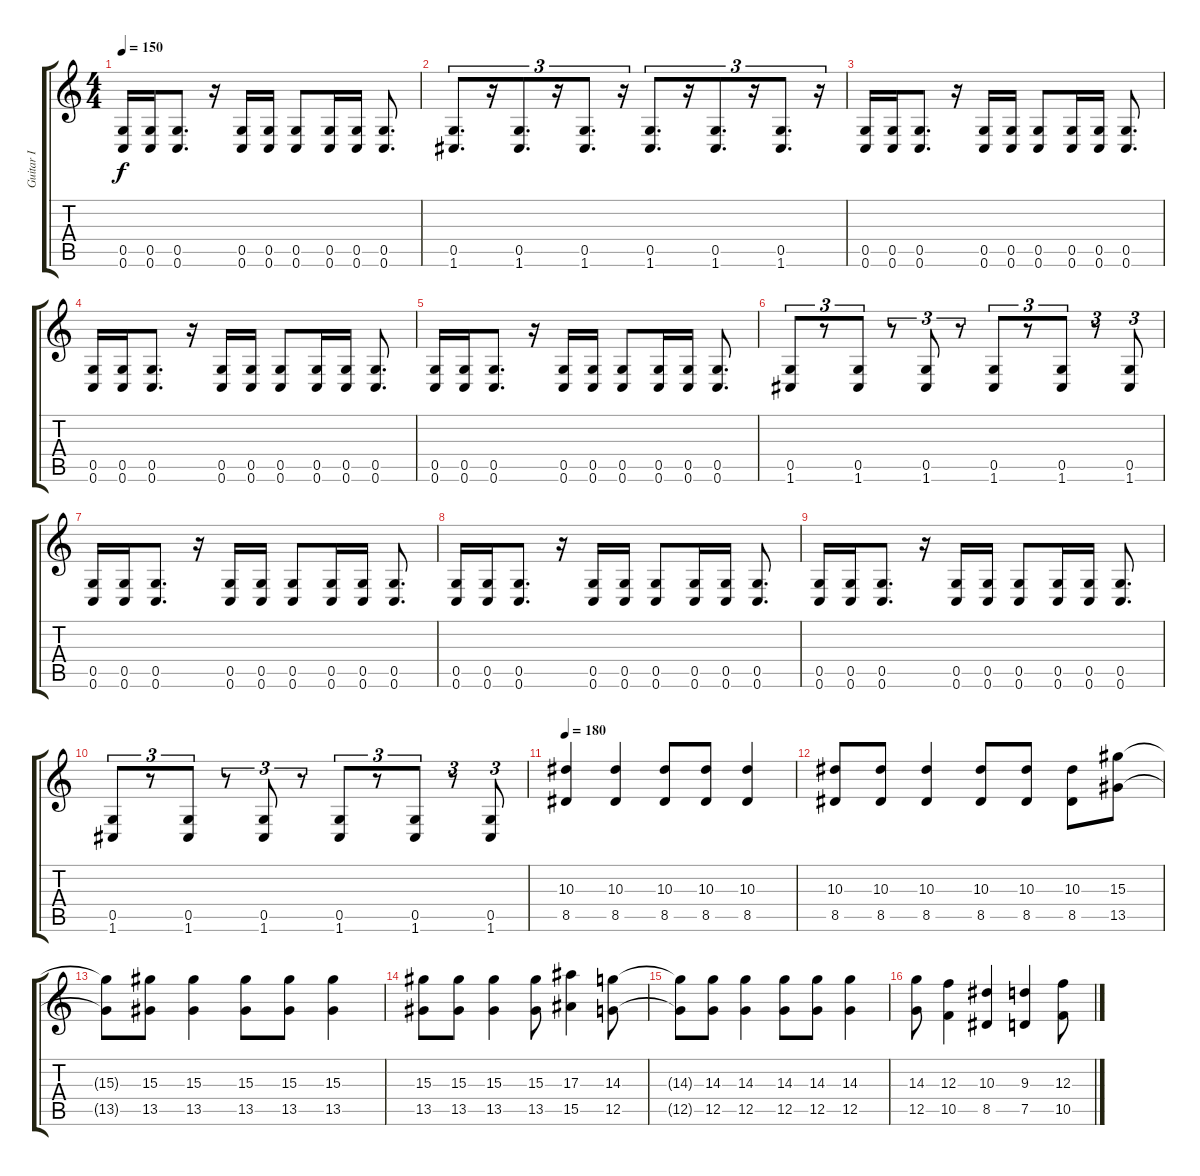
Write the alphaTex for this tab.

\track ("Guitar I" "Guitar I") {instrument distortionguitar}
\staff {score tabs}
\tuning (D4 A3 F3 C3 G2 C2) {hide}
\ts (4 4)
\tempo 150
\clef g2
\ks c
(0.5 0.6).16{dy f} (0.5 0.6).16 (0.5 0.6).8{d} r.16 (0.5 0.6).16 (0.5 0.6).16 (0.5 0.6).8 (0.5 0.6).16 (0.5 0.6).16 (0.5 0.6).8{d} |
(0.5 1.6).8{d tu (3 2)} r.16{tu (3 2)} (0.5 1.6).8{d tu (3 2)} r.16{tu (3 2)} (0.5 1.6).8{d tu (3 2)} r.16{tu (3 2)} (0.5 1.6).8{d tu (3 2)} r.16{tu (3 2)} (0.5 1.6).8{d tu (3 2)} r.16{tu (3 2)} (0.5 1.6).8{d tu (3 2)} r.16{tu (3 2)} |
(0.5 0.6).16 (0.5 0.6).16 (0.5 0.6).8{d} r.16 (0.5 0.6).16 (0.5 0.6).16 (0.5 0.6).8 (0.5 0.6).16 (0.5 0.6).16 (0.5 0.6).8{d} |
(0.5 0.6).16 (0.5 0.6).16 (0.5 0.6).8{d} r.16 (0.5 0.6).16 (0.5 0.6).16 (0.5 0.6).8 (0.5 0.6).16 (0.5 0.6).16 (0.5 0.6).8{d} |
(0.5 0.6).16 (0.5 0.6).16 (0.5 0.6).8{d} r.16 (0.5 0.6).16 (0.5 0.6).16 (0.5 0.6).8 (0.5 0.6).16 (0.5 0.6).16 (0.5 0.6).8{d} |
(0.5 1.6).8{tu (3 2)} r.8{tu (3 2)} (0.5 1.6).8{tu (3 2)} r.8{tu (3 2)} (0.5 1.6).8{tu (3 2)} r.8{tu (3 2)} (0.5 1.6).8{tu (3 2)} r.8{tu (3 2)} (0.5 1.6).8{tu (3 2)} r.8{tu (3 2)} (0.5 1.6).8{tu (3 2)} |
(0.5 0.6).16 (0.5 0.6).16 (0.5 0.6).8{d} r.16 (0.5 0.6).16 (0.5 0.6).16 (0.5 0.6).8 (0.5 0.6).16 (0.5 0.6).16 (0.5 0.6).8{d} |
(0.5 0.6).16 (0.5 0.6).16 (0.5 0.6).8{d} r.16 (0.5 0.6).16 (0.5 0.6).16 (0.5 0.6).8 (0.5 0.6).16 (0.5 0.6).16 (0.5 0.6).8{d} |
(0.5 0.6).16 (0.5 0.6).16 (0.5 0.6).8{d} r.16 (0.5 0.6).16 (0.5 0.6).16 (0.5 0.6).8 (0.5 0.6).16 (0.5 0.6).16 (0.5 0.6).8{d} |
(0.5 1.6).8{tu (3 2)} r.8{tu (3 2)} (0.5 1.6).8{tu (3 2)} r.8{tu (3 2)} (0.5 1.6).8{tu (3 2)} r.8{tu (3 2)} (0.5 1.6).8{tu (3 2)} r.8{tu (3 2)} (0.5 1.6).8{tu (3 2)} r.8{tu (3 2)} (0.5 1.6).8{tu (3 2)} |
\tempo 180
(10.3 8.5).4 (10.3 8.5).4 (10.3 8.5).8 (10.3 8.5).8 (10.3 8.5).4 |
(10.3 8.5).8 (10.3 8.5).8 (10.3 8.5).4 (10.3 8.5).8 (10.3 8.5).8 (10.3 8.5).8 (15.3 13.5).8 |
(15.3{t} 13.5{t}).8 (15.3 13.5).8 (15.3 13.5).4 (15.3 13.5).8 (15.3 13.5).8 (15.3 13.5).4 |
(15.3 13.5).8 (15.3 13.5).8 (15.3 13.5).4 (15.3 13.5).8 (17.3 15.5).4 (14.3 12.5).8 |
(14.3{t} 12.5{t}).8 (14.3 12.5).8 (14.3 12.5).4 (14.3 12.5).8 (14.3 12.5).8 (14.3 12.5).4 |
(14.3 12.5).8 (12.3 10.5).4 (10.3 8.5).4 (9.3 7.5).4 (12.3 10.5).8
